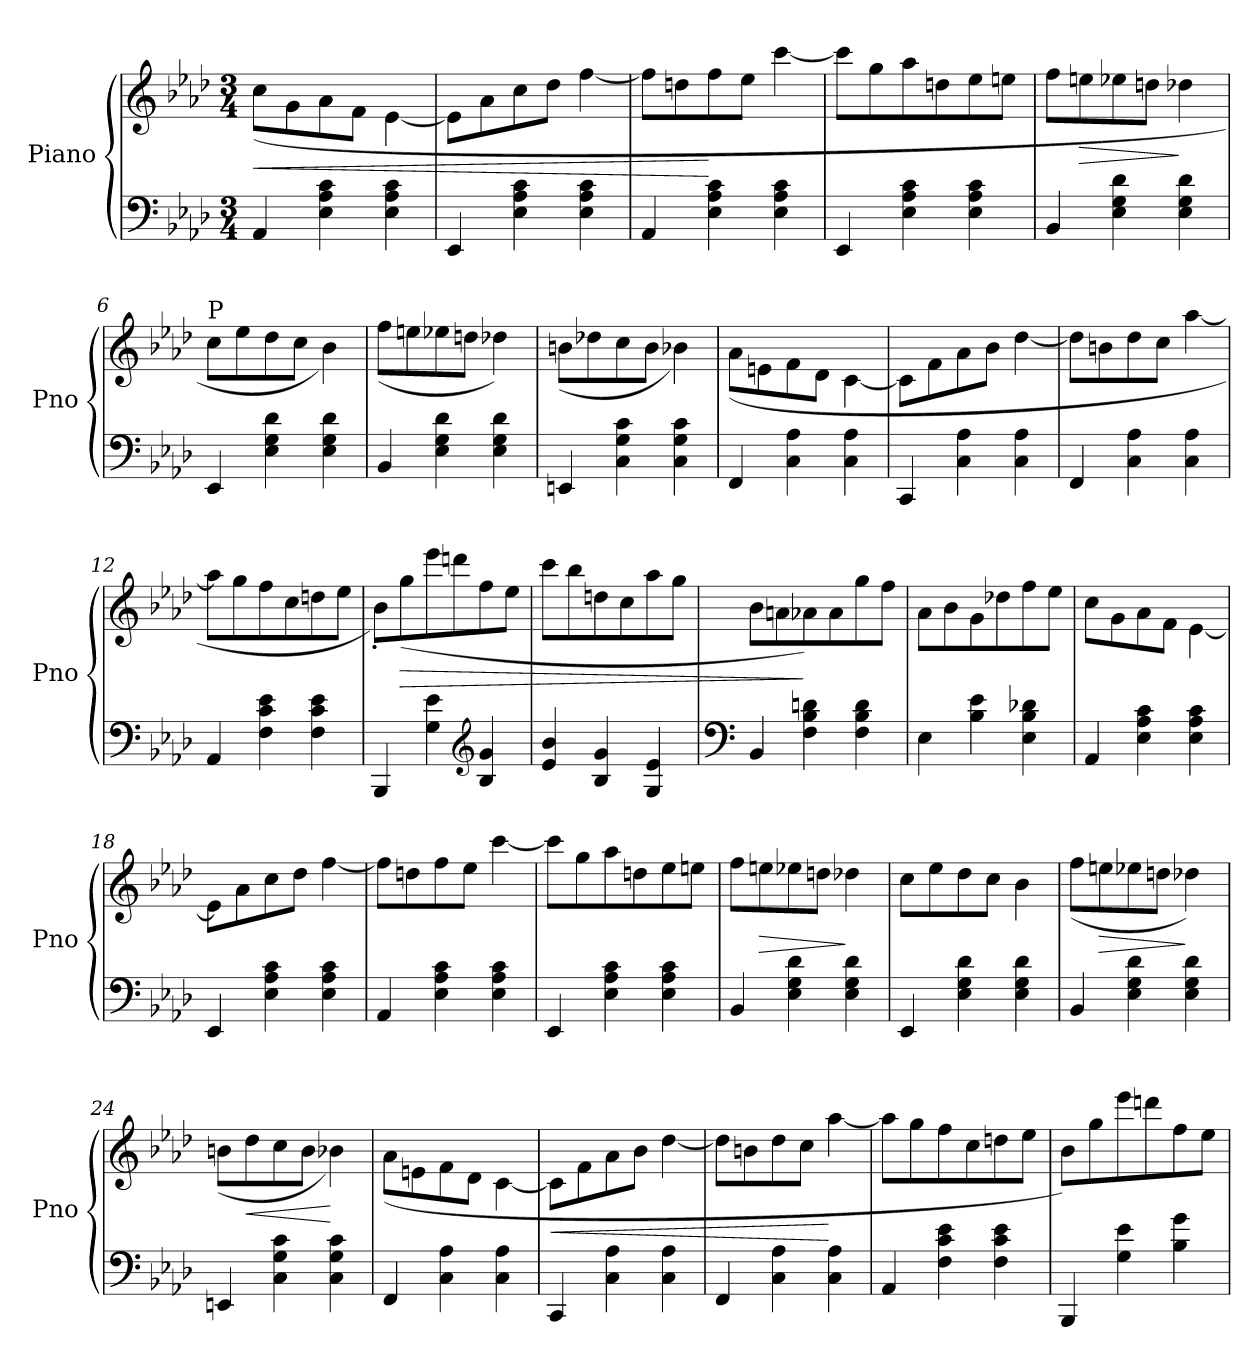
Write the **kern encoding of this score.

**kern	**kern	**dynam
*part1	*part1	*part1
*staff2	*staff1	*staff1/2
*I"Piano	*	*
*I'Pno	*	*
*clefF4	*clefG2	*
*k[b-e-a-d-]	*k[b-e-a-d-]	*
*A-:	*A-:	*
*M3/4	*M3/4	*
=1	=1	=1
!	!LO:TX:b:B:t=Moderato.	!
!	!	!LO:HP:b
*	*^	*
4AA-/	2.ryy	(>8cc\L	<
.	.	8g\	.
4E-\ 4A-\ 4c\	.	8a-\	.
.	.	8f\J	.
4E-\ 4A-\ 4c\	.	[4e-\	.
=2	=2	=2	=2
4EE-/	2.ryy	8e-\L]	.
.	.	8a-\	.
4E-\ 4A-\ 4c\	.	8cc\	.
.	.	8dd-\J	.
4E-\ 4A-\ 4c\	.	[4ff\	.
=3	=3	=3	=3
4AA-/	2.ryy	8ff\L]	.
.	.	8ddn\	.
4E-\ 4A-\ 4c\	.	8ff\	[
.	.	8ee-\J	.
4E-\ 4A-\ 4c\	.	[4ccc\	.
=4	=4	=4	=4
4EE-/	2.ryy	8ccc\L]	.
.	.	8gg\	.
4E-\ 4A-\ 4c\	.	8aa-\	.
.	.	8ddn\	.
4E-\ 4A-\ 4c\	.	8ee-\	.
.	.	8een\J	.
=5	=5	=5	=5
4BB-/	2.ryy	8ff\L	.
!	!	!	!LO:HP:b
.	.	8een\	>
4E-\ 4G\ 4d-\	.	8ee-X\	.
.	.	8ddn\J	.
4E-\ 4G\ 4d-\	.	4dd-X\	]
=6	=6	=6	=6
!	!LO:TX:a:t=P	!	!
4EE-/	2.ryy	8cc\L	.
.	.	8ee-\	.
4E-\ 4G\ 4d-\	.	8dd-\	.
.	.	8cc\J	.
4E-\ 4G\ 4d-\	.	4b-\)	.
!!LO:LB:g=z	!!
=7	=7	=7	=7
4BB-/	2.ryy	(>8ff\L	.
.	.	8een\	.
4E-\ 4G\ 4d-\	.	8ee-X\	.
.	.	8ddn\J	.
4E-\ 4G\ 4d-\	.	4dd-X\)	.
=8	=8	=8	=8
4EEn/	2.ryy	(>8bn\L	.
.	.	8dd-X\	.
4C\ 4G\ 4c\	.	8cc\	.
.	.	8b\J	.
4C\ 4G\ 4c\	.	4b-X\)	.
=9	=9	=9	=9
4FF/	2.ryy	(>8a-\L	.
.	.	8en\	.
4C\ 4A-\	.	8f\	.
.	.	8d-\J	.
4C\ 4A-\	.	[4c\	.
=10	=10	=10	=10
4CC/	2.ryy	8c\L]	.
.	.	8f\	.
4C\ 4A-\	.	8a-\	.
.	.	8b-\J	.
4C\ 4A-\	.	[4dd-\	.
=11	=11	=11	=11
4FF/	2.ryy	8dd-\L]	.
.	.	8bn\	.
4C\ 4A-\	.	8dd-\	.
.	.	8cc\J	.
4C\ 4A-\	.	[4aa-\	.
=12	=12	=12	=12
4AA-/	2.ryy	8aa-\L]	.
.	.	8gg\	.
4F\ 4c\ 4e-\	.	8ff\	.
.	.	8cc\	.
4F\ 4c\ 4e-\	.	8ddn\	.
.	.	8ee-\J	.
!!LO:LB:g=z	!!
=13	=13	=13	=13
4BBB-/	2.ryy	8b-'\L)	.
!	!	!	!LO:HP:b
.	.	(>8gg\	>
4G\ 4e-\	.	8eee-\	.
.	.	8dddn\	.
*clefG2	*	*	*
4B-/ 4g/	.	8ff\	.
.	.	8ee-\J	.
=14	=14	=14	=14
4e-/ 4b-/	2.ryy	8ccc\L	.
.	.	8bb-\	.
4B-/ 4g/	.	8ddn\	.
.	.	8cc\	.
4G/ 4e-/	.	8aa-\	.
.	.	8gg\J	.
=15	=15	=15	=15
*clefF4	*	*	*
4BB-/	2.ryy	8b-\L	.
.	.	8an\	.
4F\ 4B-\ 4dn\	.	8a-X\)	]
.	.	8a-\	.
4F\ 4B-\ 4d\	.	8gg\	.
.	.	8ff\J	.
=16	=16	=16	=16
4E-\	2.ryy	8a-\L	.
.	.	8b-\	.
4B-\ 4e-\	.	8g\	.
.	.	8dd-X\	.
4E-\ 4B-\ 4d-X\	.	8ff\	.
.	.	8ee-\J	.
=17	=17	=17	=17
4AA-/	2.ryy	8cc\L	.
.	.	8g\	.
4E-\ 4A-\ 4c\	.	8a-\	.
.	.	8f\J	.
4E-\ 4A-\ 4c\	.	[4e-\	.
=18	=18	=18	=18
4EE-/	2.ryy	8e-\L]	.
.	.	8a-\	.
4E-\ 4A-\ 4c\	.	8cc\	.
.	.	8dd-\J	.
4E-\ 4A-\ 4c\	.	[4ff\	.
!!LO:LB:g=z	!!
=19	=19	=19	=19
4AA-/	2.ryy	8ff\L]	.
.	.	8ddn\	.
4E-\ 4A-\ 4c\	.	8ff\	.
.	.	8ee-\J	.
4E-\ 4A-\ 4c\	.	[4ccc\	.
=20	=20	=20	=20
4EE-/	2.ryy	8ccc\L]	.
.	.	8gg\	.
4E-\ 4A-\ 4c\	.	8aa-\	.
.	.	8ddn\	.
4E-\ 4A-\ 4c\	.	8ee-\	.
.	.	8een\J	.
=21	=21	=21	=21
4BB-/	2.ryy	8ff\L	.
!	!	!	!LO:HP:b
.	.	8een\	>
4E-\ 4G\ 4d-\	.	8ee-X\	.
.	.	8ddn\J	.
4E-\ 4G\ 4d-\	.	4dd-X\	]
=22	=22	=22	=22
4EE-/	2.ryy	8cc\L	.
.	.	8ee-\	.
4E-\ 4G\ 4d-\	.	8dd-\	.
.	.	8cc\J	.
4E-\ 4G\ 4d-\	.	4b-\	.
=23	=23	=23	=23
4BB-/	2.ryy	(>8ff\L	.
!	!	!	!LO:HP:b
.	.	8een\	>
4E-\ 4G\ 4d-\	.	8ee-X\	.
.	.	8ddn\J	.
4E-\ 4G\ 4d-\	.	4dd-X\)	]
=24	=24	=24	=24
4EEn/	2.ryy	(>8bn\L	.
!	!	!	!LO:HP:b
.	.	8dd-\	<
4C\ 4G\ 4c\	.	8cc\	.
.	.	8b\J	.
4C\ 4G\ 4c\	.	4b-X\)	[
!!LO:LB:g=z	!!
=25	=25	=25	=25
4FF/	2.ryy	(>8a-\L	.
.	.	8en\	.
4C\ 4A-\	.	8f\	.
.	.	8d-\J	.
4C\ 4A-\	.	[4c\	.
=26	=26	=26	=26
!	!	!	!LO:HP:b
4CC/	2.ryy	8c\L]	<
.	.	8f\	.
4C\ 4A-\	.	8a-\	.
.	.	8b-\J	.
4C\ 4A-\	.	[4dd-\	.
=27	=27	=27	=27
4FF/	2.ryy	8dd-\L]	.
.	.	8bn\	.
4C\ 4A-\	.	8dd-\	.
.	.	8cc\J	.
4C\ 4A-\	.	[4aa-\	[
=28	=28	=28	=28
4AA-/	2.ryy	8aa-\L]	.
.	.	8gg\	.
4F\ 4c\ 4e-\	.	8ff\	.
.	.	8cc\	.
4F\ 4c\ 4e-\	.	8ddn\	.
.	.	8ee-\J	.
=29	=29	=29	=29
4BBB-/	2.ryy	8b-\L)	.
.	.	8gg\	.
4G\ 4e-\	.	8eee-\	.
.	.	8dddn\	.
4B-\ 4g\	.	8ff\	.
.	.	8ee-\J	.
*	*v	*v	*
=	=	=
*-	*-	*-
